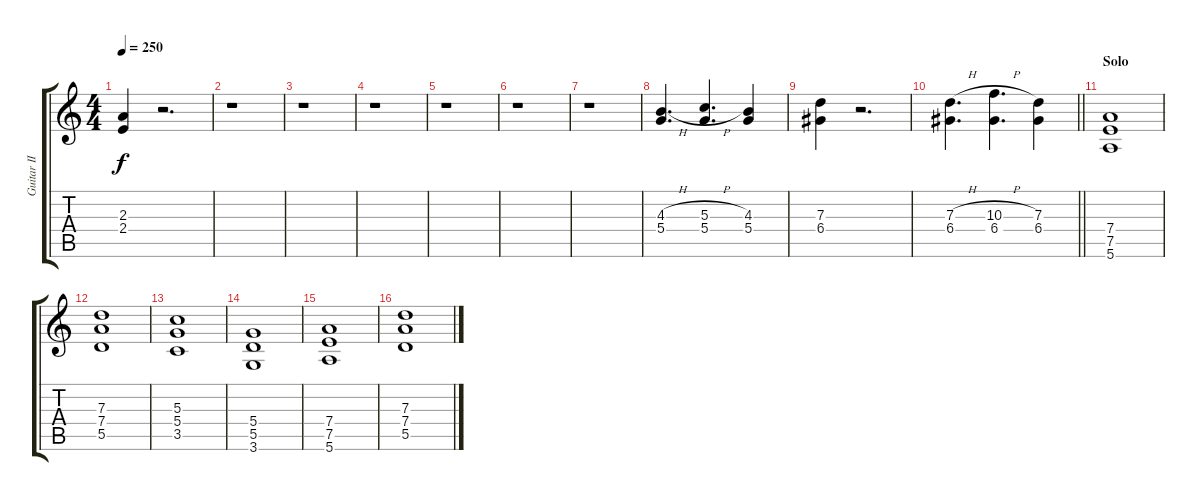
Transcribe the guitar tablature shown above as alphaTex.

\track ("Guitar II" "Guitar II") {instrument overdrivenguitar}
\staff {score tabs}
\tuning (E4 B3 G3 D3 A2 E2) {hide}
\ts (4 4)
\tempo 250
\clef g2
\ks c
(2.3 2.4).4{dy f} r.2{d} |
r.1 |
r.1 |
r.1 |
r.1 |
r.1 |
r.1 |
(4.3{h} 5.4).4{d} (5.3{h} 5.4).4{d} (4.3 5.4).4 |
(7.3 6.4).4 r.2{d} |
\barLineRight lightlight
(7.3{h} 6.4).4{d} (10.3{h} 6.4).4{d} (7.3 6.4).4 |
\section ("" "Solo")
(7.4 7.5 5.6).1 |
(7.3 7.4 5.5).1 |
(5.3 5.4 3.5).1 |
(5.4 5.5 3.6).1 |
(7.4 7.5 5.6).1 |
(7.3 7.4 5.5).1
